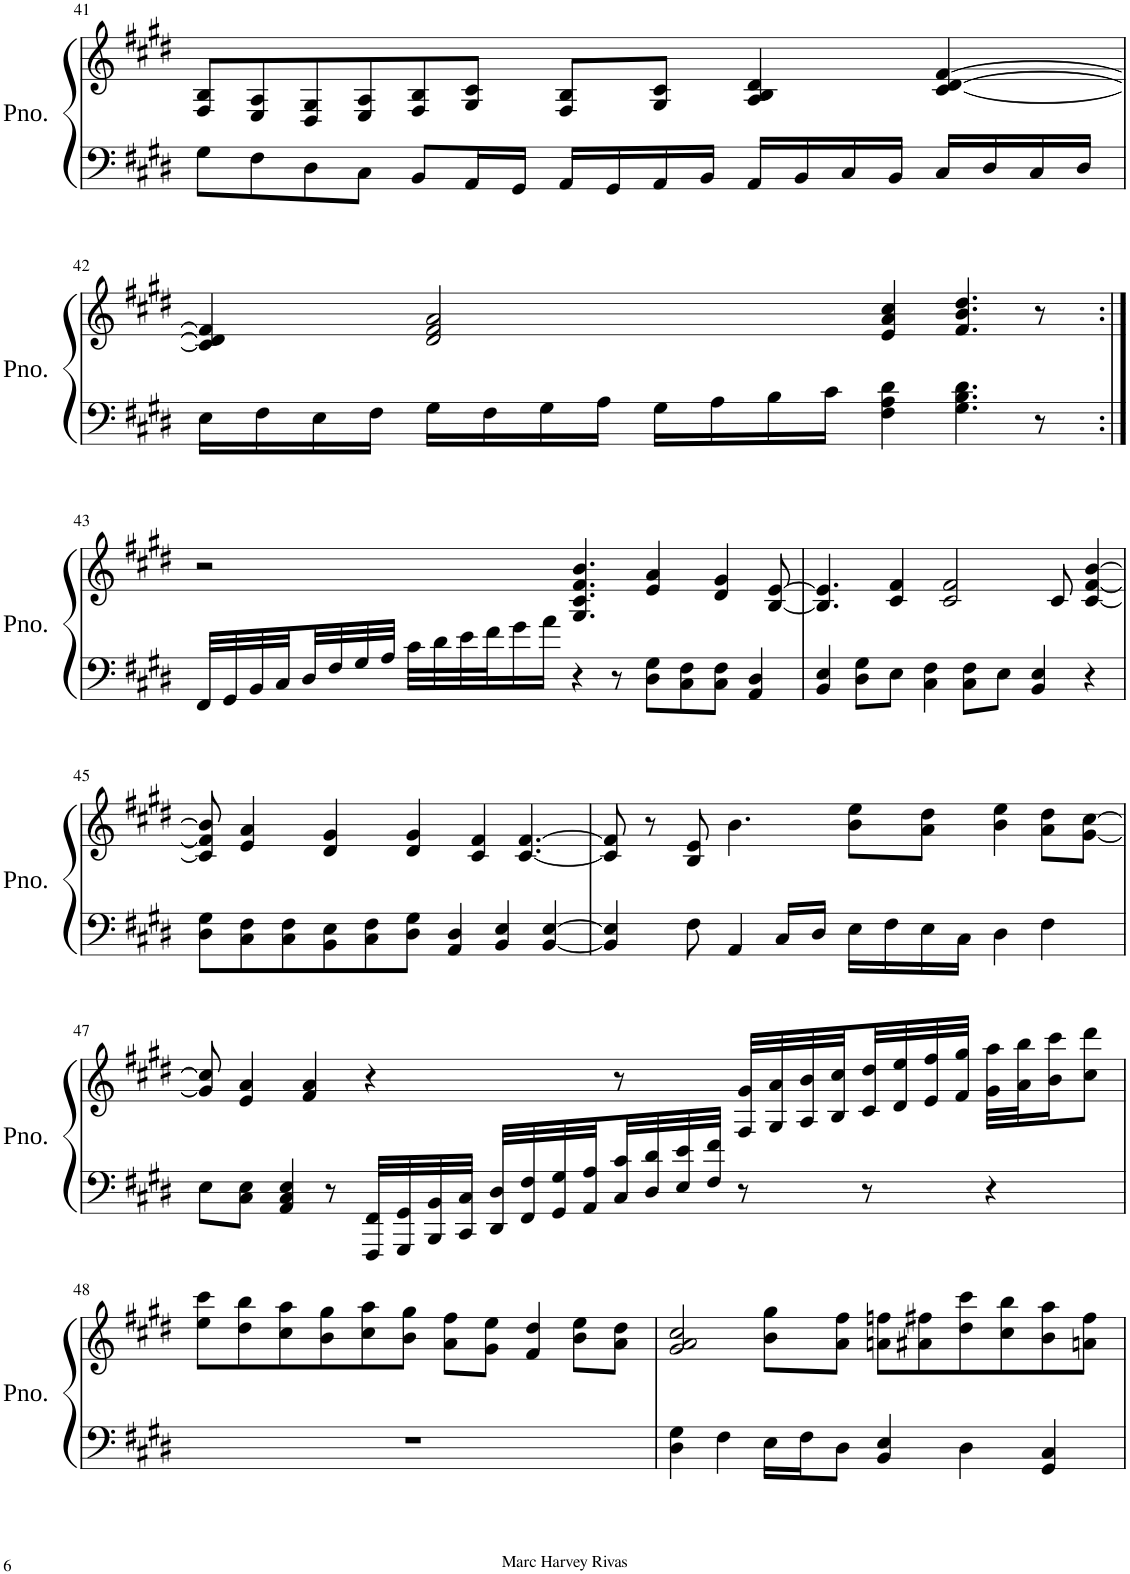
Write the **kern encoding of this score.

**kern	**kern
*part1	*part1
*staff2	*staff1
*I"Piano	*
*I'Pno.	*
!!LO:PB:g=z
*clefF4	*clefG2
*k[f#c#g#d#]	*k[f#c#g#d#]
*M6/4	*M6/4
=41	=41
8G#\L	8F#/ 8B/L
8F#\	8E/ 8A/
8D#\	8D#/ 8G#/
8C#\J	8E/ 8A/
8BB/L	8F#/ 8B/
16AA/L	8G#/ 8c#/J
16GG#/JJ	.
16AA/LL	8F#/ 8B/L
16GG#/	.
16AA/	8G#/ 8c#/J
16BB/JJ	.
16AA/LL	4A/ 4B/ 4d#/
16BB/	.
16C#/	.
16BB/JJ	.
16C#/LL	[4c#/ [4d#/ [4f#/
16D#/	.
16C#/	.
16D#/JJ	.
!!LO:LB:g=z
=42	=42
16E\LL	4c#/] 4d#/] 4f#/]
16F#\	.
16E\	.
16F#\JJ	.
16G#\LL	2d#/ 2f#/ 2a/
16F#\	.
16G#\	.
16A\JJ	.
16G#\LL	.
16A\	.
16B\	.
16c#\JJ	.
4F#\ 4A\ 4d#\	4e/ 4a/ 4cc#/
4.G#\ 4.B\ 4.d#\	4.f#/ 4.b/ 4.dd#/
8r	8r
!!LO:LB:g=z
=43:|!	=43:|!
32FF#/LLL	2r
32GG#/	.
32BB/	.
32C#/	.
32D#/	.
32F#/	.
32G#/	.
32A/JJJ	.
32c#\LLL	.
32d#\	.
32e\	.
32f#\J	.
16g#\	.
16a\JJ	.
4r	4.G#/ 4.c#/ 4.f#/ 4.b/
8r	.
8D#\ 8G#\L	4e/ 4a/
8C#\ 8F#\	.
8C#\ 8F#\J	4d#/ 4g#/
4AA/ 4D#/	.
.	[8B/ [8e/
=44	=44
4BB/ 4E/	4.B/] 4.e/]
8D#\ 8G#\L	.
8E\J	4c#/ 4f#/
4C#\ 4F#\	.
.	2c#/ 2f#/
8C#\ 8F#\L	.
8E\J	.
4BB/ 4E/	.
.	8c#/
4r	[4c#/ [4f#/ [4b/
!!LO:LB:g=z
=45	=45
8D#\ 8G#\L	8c#/] 8f#/] 8b/]
8C#\ 8F#\	4e/ 4a/
8C#\ 8F#\	.
8BB\ 8E\	4d#/ 4g#/
8C#\ 8F#\	.
8D#\ 8G#\J	4d#/ 4g#/
4AA/ 4D#/	.
.	4c#/ 4f#/
4BB/ 4E/	.
.	[4.c#/ [4.f#/
[4BB/ [4E/	.
=46	=46
4BB/] 4E/]	8c#/] 8f#/]
.	8r
8F#\	8B/ 8e/
4AA/	4.b\
16C#/LL	.
16D#/JJ	.
16E\LL	8b\ 8ee\L
16F#\	.
16E\	8a\ 8dd#\J
16C#\JJ	.
4D#\	4b\ 4ee\
4F#\	8a\ 8dd#\L
.	[8g#\ [8cc#\J
!!LO:LB:g=z
=47	=47
8E\L	8g#/] 8cc#/]
8C#\ 8E\J	4e/ 4a/
4AA/ 4C#/ 4E/	.
.	4f#/ 4a/
8r	.
32FFF#/ 32FF#/LLL	4r
32GGG#/ 32GG#/	.
32BBB/ 32BB/	.
32CC#/ 32C#/JJJ	.
32DD#/ 32D#/LLL	.
32FF#/ 32F#/	.
32GG#/ 32G#/	.
32AA/ 32A/	.
32C#/ 32c#/	8r
32D#/ 32d#/	.
32E/ 32e/	.
32F#/ 32f#/JJJ	.
8r	32F#/ 32g#/LLL
.	32G#/ 32a/
.	32A/ 32b/
.	32B/ 32cc#/
8r	32c#/ 32dd#/
.	32d#/ 32ee/
.	32e/ 32ff#/
.	32f#/ 32gg#/JJJ
4r	32g#\ 32aa\LLL
.	32a\ 32bb\J
.	16b\ 16ccc#\J
.	8cc#\ 8ddd#\J
!!LO:LB:g=z
=48	=48
1.r	8ee\ 8ccc#\L
.	8dd#\ 8bb\
.	8cc#\ 8aa\
.	8b\ 8gg#\
.	8cc#\ 8aa\
.	8b\ 8gg#\J
.	8a\ 8ff#\L
.	8g#\ 8ee\J
.	4f#/ 4dd#/
.	8b\ 8ee\L
.	8a\ 8dd#\J
=49	=49
4D#\ 4G#\	2g#/ 2a/ 2cc#/
4F#\	.
16E\LL	8b\ 8gg#\L
16F#\J	.
8D#\J	8a\ 8ff#\J
4BB/ 4E/	8an\ 8ffn\L
.	8a#X\ 8ff#X\
4D#\	8dd#\ 8ccc#\
.	8cc#\ 8bb\
4GG#/ 4C#/	8b\ 8aa\
.	8an\ 8ff#\J
=	=
*-	*-
